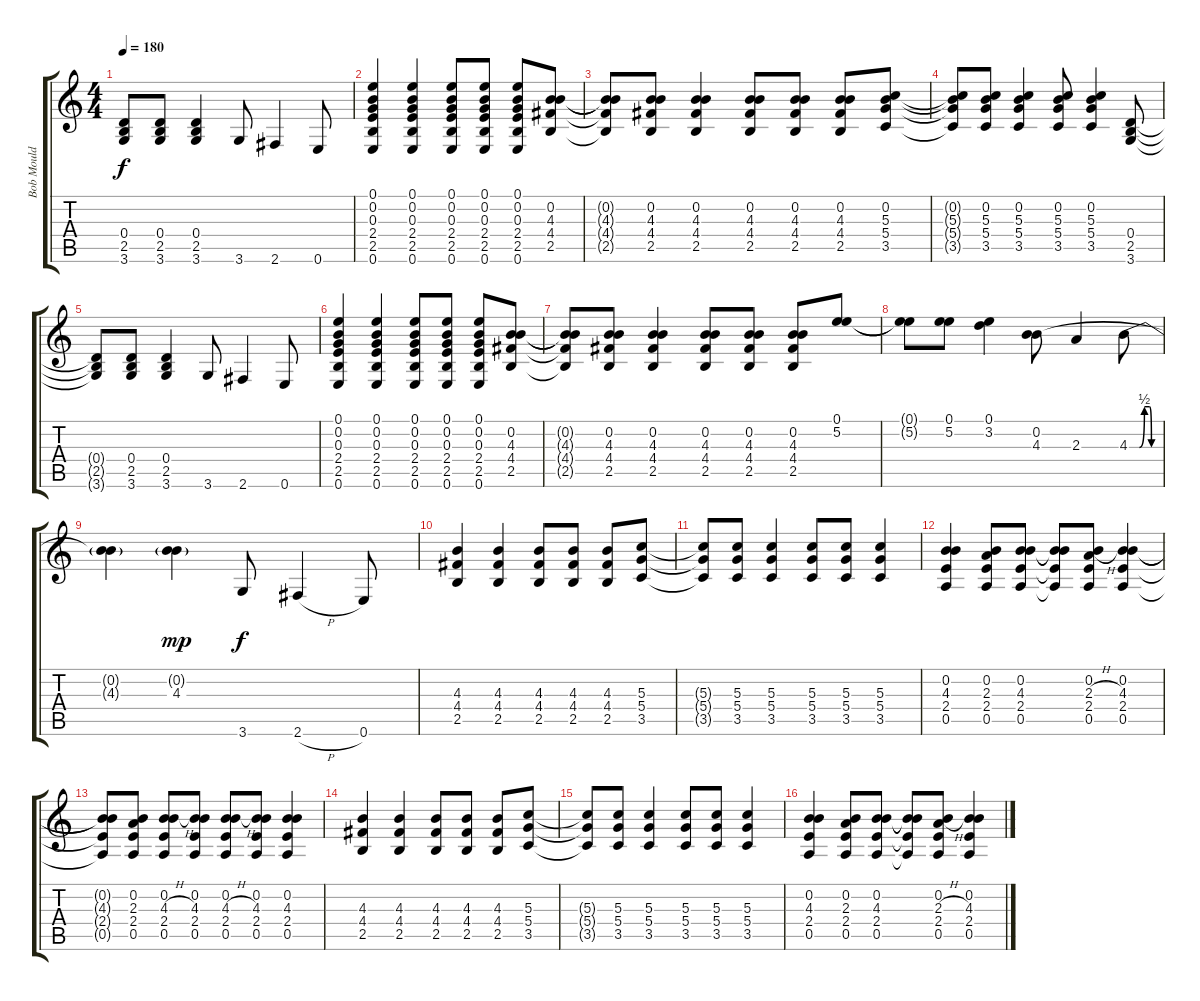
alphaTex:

\track ("Bob Mould - Guitar" "Bob Mould ") {instrument distortionguitar}
\staff {score tabs}
\tuning (E4 B3 G3 D3 A2 E2) {hide}
\ts (4 4)
\tempo 180
\clef g2
\ks c
(0.4{t} 2.5{t} 3.6{t}).8{dy f} (0.4 2.5 3.6).8 (0.4 2.5 3.6).4 3.6.8 2.6.4 0.6.8 |
(0.1 0.2 0.3 2.4 2.5 0.6).4 (0.1 0.2 0.3 2.4 2.5 0.6).4 (0.1 0.2 0.3 2.4 2.5 0.6).8 (0.1 0.2 0.3 2.4 2.5 0.6).8 (0.1 0.2 0.3 2.4 2.5 0.6).8 (0.2 4.3 4.4 2.5).8 |
(0.2{t} 4.3{t} 4.4{t} 2.5{t}).8 (0.2 4.3 4.4 2.5).8 (0.2 4.3 4.4 2.5).4 (0.2 4.3 4.4 2.5).8 (0.2 4.3 4.4 2.5).8 (0.2 4.3 4.4 2.5).8 (0.2 5.3 5.4 3.5).8 |
(0.2{t} 5.3{t} 5.4{t} 3.5{t}).8 (0.2 5.3 5.4 3.5).8 (0.2 5.3 5.4 3.5).4 (0.2 5.3 5.4 3.5).8 (0.2 5.3 5.4 3.5).4 (0.4 2.5 3.6).8 |
(0.4{t} 2.5{t} 3.6{t}).8 (0.4 2.5 3.6).8 (0.4 2.5 3.6).4 3.6.8 2.6.4 0.6.8 |
(0.1 0.2 0.3 2.4 2.5 0.6).4 (0.1 0.2 0.3 2.4 2.5 0.6).4 (0.1 0.2 0.3 2.4 2.5 0.6).8 (0.1 0.2 0.3 2.4 2.5 0.6).8 (0.1 0.2 0.3 2.4 2.5 0.6).8 (0.2 4.3 4.4 2.5).8 |
(0.2{t} 4.3{t} 4.4{t} 2.5{t}).8 (0.2 4.3 4.4 2.5).8 (0.2 4.3 4.4 2.5).4 (0.2 4.3 4.4 2.5).8 (0.2 4.3 4.4 2.5).8 (0.2 4.3 4.4 2.5).8 (0.1 5.2).8 |
(0.1{t} 5.2{t}).8 (0.1 5.2).8 (0.1 3.2).4 (0.2 4.3).8 2.3.4 4.3{be (custom 0 0 10 0 20 0 30 2 40 2 44 0 60 0)}.8 |
(0.2{t} 4.3{t}).4 (0.2{g} 4.3).4{dy mp} 3.6.8{dy f} 2.6{h}.4 0.6.8 |
(4.3 4.4 2.5).4 (4.3 4.4 2.5).4 (4.3 4.4 2.5).8 (4.3 4.4 2.5).8 (4.3 4.4 2.5).8 (5.3 5.4 3.5).8 |
(5.3{t} 5.4{t} 3.5{t}).8 (5.3 5.4 3.5).8 (5.3 5.4 3.5).4 (5.3 5.4 3.5).8 (5.3 5.4 3.5).8 (5.3 5.4 3.5).4 |
(0.2 4.3 2.4 0.5).4 (0.2 2.3 2.4 0.5).8 (0.2 4.3 2.4 0.5).8 (0.2{t} 4.3{t} 2.4{t} 0.5{t}).8 (0.2 2.3{h} 2.4 0.5).8 (0.2 4.3 2.4 0.5).4 |
(0.2{t} 4.3{t} 2.4{t} 0.5{t}).8 (0.2 2.3 2.4 0.5).8 (0.2 4.3{h} 2.4 0.5).8 (0.2 4.3 2.4 0.5).8 (0.2 4.3{h} 2.4 0.5).8 (0.2 4.3 2.4 0.5).8 (0.2 4.3 2.4 0.5).4 |
(4.3 4.4 2.5).4 (4.3 4.4 2.5).4 (4.3 4.4 2.5).8 (4.3 4.4 2.5).8 (4.3 4.4 2.5).8 (5.3 5.4 3.5).8 |
(5.3{t} 5.4{t} 3.5{t}).8 (5.3 5.4 3.5).8 (5.3 5.4 3.5).4 (5.3 5.4 3.5).8 (5.3 5.4 3.5).8 (5.3 5.4 3.5).4 |
(0.2 4.3 2.4 0.5).4 (0.2 2.3 2.4 0.5).8 (0.2 4.3 2.4 0.5).8 (0.2{t} 4.3{t} 2.4{t} 0.5{t}).8 (0.2 2.3{h} 2.4 0.5).8 (0.2 4.3 2.4 0.5).4
